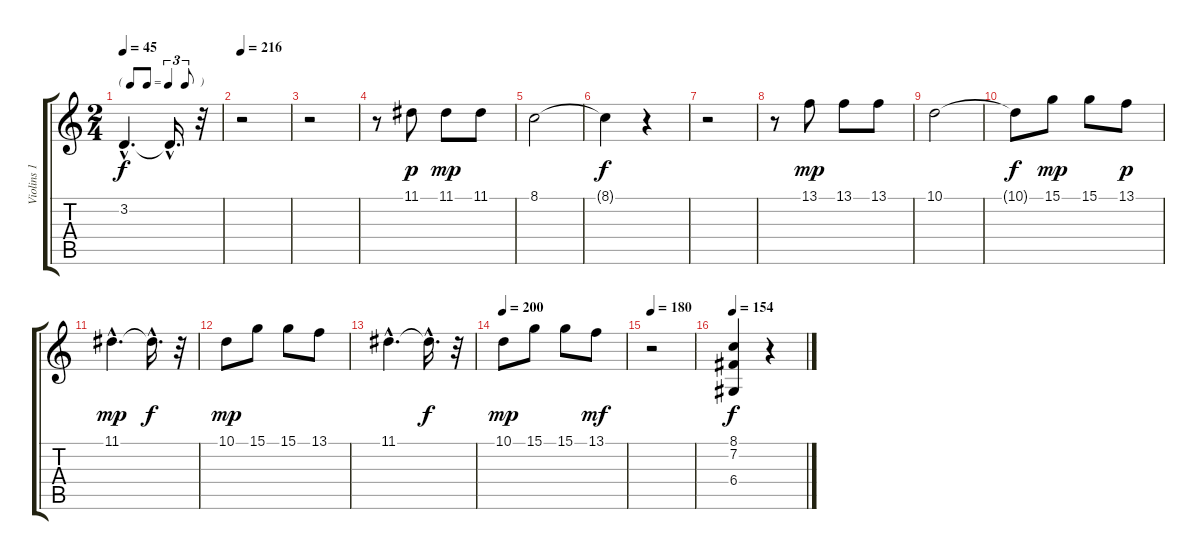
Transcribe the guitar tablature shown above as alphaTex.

\track ("Violins 1" "Violins 1") {instrument stringensemble1}
\staff {score tabs}
\tuning (E4 B3 G3 D3 A2 E2) {hide}
\ts (2 4)
\tf triplet8th
\tempo 45
\clef g2
\ks c
3.2{hac t}.4{d dy f} 3.2{hac t}.16{d} r.32 |
\tempo 216
r.2 |
r.2 |
r.8 11.1.8{dy p} 11.1.8{dy mp} 11.1.8 |
8.1.2 |
8.1{t}.4{dy f} r.4 |
r.2 |
r.8 13.1.8{dy mp} 13.1.8 13.1.8 |
10.1.2 |
10.1{t}.8{dy f} 15.1.8{dy mp} 15.1.8 13.1.8{dy p} |
11.1{hac}.4{d dy mp} 11.1{hac t}.16{d dy f} r.32 |
10.1.8{dy mp} 15.1.8 15.1.8 13.1.8 |
11.1{hac}.4{d} 11.1{hac t}.16{d dy f} r.32 |
\tempo 200
10.1.8{dy mp} 15.1.8 15.1.8 13.1.8{dy mf} |
\tempo 180
r.2 |
\tempo 154
(8.1 7.2 6.4).4{dy f} r.4
